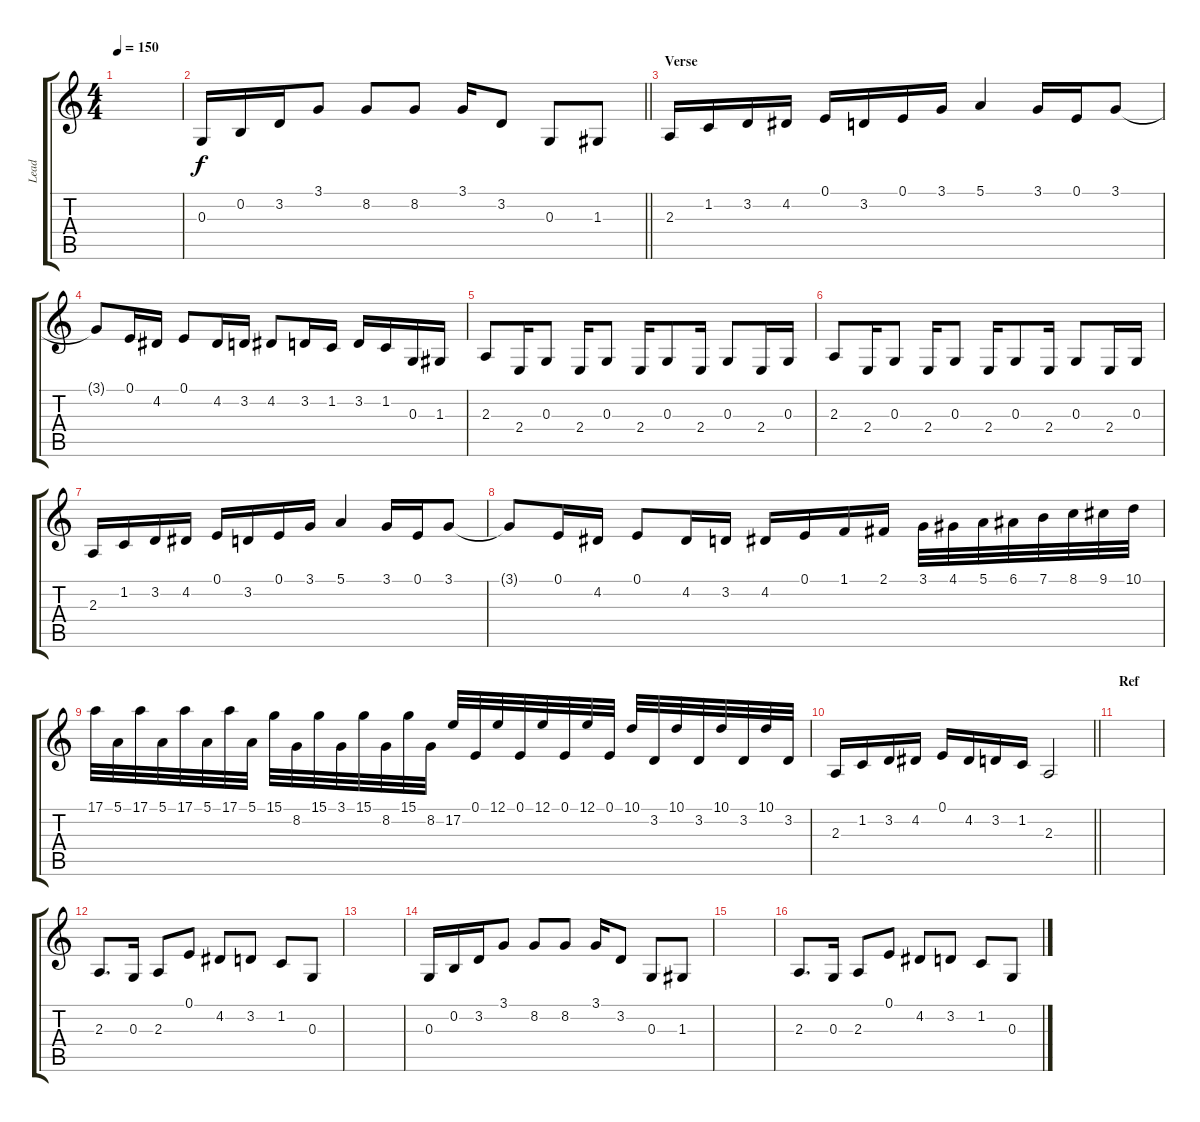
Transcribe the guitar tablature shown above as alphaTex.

\track ("Lead" "Lead") {instrument lead1square}
\staff {score tabs}
\tuning (E4 B3 G3 D3 A2 E2) {hide}
\ts (4 4)
\tempo 150
\clef g2
\ks c
|
\barLineRight lightlight
0.3.16 0.2.16 3.2.16 3.1.8 8.2.8 8.2.8 3.1.16 3.2.8 0.3.8 1.3.8 |
\section ("" "Verse")
2.3.16 1.2.16 3.2.16 4.2.16 0.1.16 3.2.16 0.1.16 3.1.16 5.1.4 3.1.16 0.1.16 3.1.8 |
3.1{t}.8 0.1.16 4.2.16 0.1.8 4.2.16 3.2.16 4.2.8 3.2.16 1.2.16 3.2.16 1.2.16 0.3.16 1.3.16 |
2.3.8 2.4.16 0.3.8 2.4.16 0.3.8 2.4.16 0.3.8 2.4.16 0.3.8 2.4.16 0.3.16 |
2.3.8 2.4.16 0.3.8 2.4.16 0.3.8 2.4.16 0.3.8 2.4.16 0.3.8 2.4.16 0.3.16 |
2.3.16 1.2.16 3.2.16 4.2.16 0.1.16 3.2.16 0.1.16 3.1.16 5.1.4 3.1.16 0.1.16 3.1.8 |
3.1{t}.8 0.1.16 4.2.16 0.1.8 4.2.16 3.2.16 4.2.16 0.1.16 1.1.16 2.1.16 3.1.32 4.1.32 5.1.32 6.1.32 7.1.32 8.1.32 9.1.32 10.1.32 |
17.1.32 5.1.32 17.1.32 5.1.32 17.1.32 5.1.32 17.1.32 5.1.32 15.1.32 8.2.32 15.1.32 3.1.32 15.1.32 8.2.32 15.1.32 8.2.32 17.2.32 0.1.32 12.1.32 0.1.32 12.1.32 0.1.32 12.1.32 0.1.32 10.1.32 3.2.32 10.1.32 3.2.32 10.1.32 3.2.32 10.1.32 3.2.32 |
\barLineRight lightlight
2.3.16 1.2.16 3.2.16 4.2.16 0.1.16 4.2.16 3.2.16 1.2.16 2.3.2 |
\section ("" "Ref")
|
2.3.8{d} 0.3.16 2.3.8 0.1.8 4.2.8 3.2.8 1.2.8 0.3.8 |
|
0.3.16 0.2.16 3.2.16 3.1.8 8.2.8 8.2.8 3.1.16 3.2.8 0.3.8 1.3.8 |
|
2.3.8{d} 0.3.16 2.3.8 0.1.8 4.2.8 3.2.8 1.2.8 0.3.8
